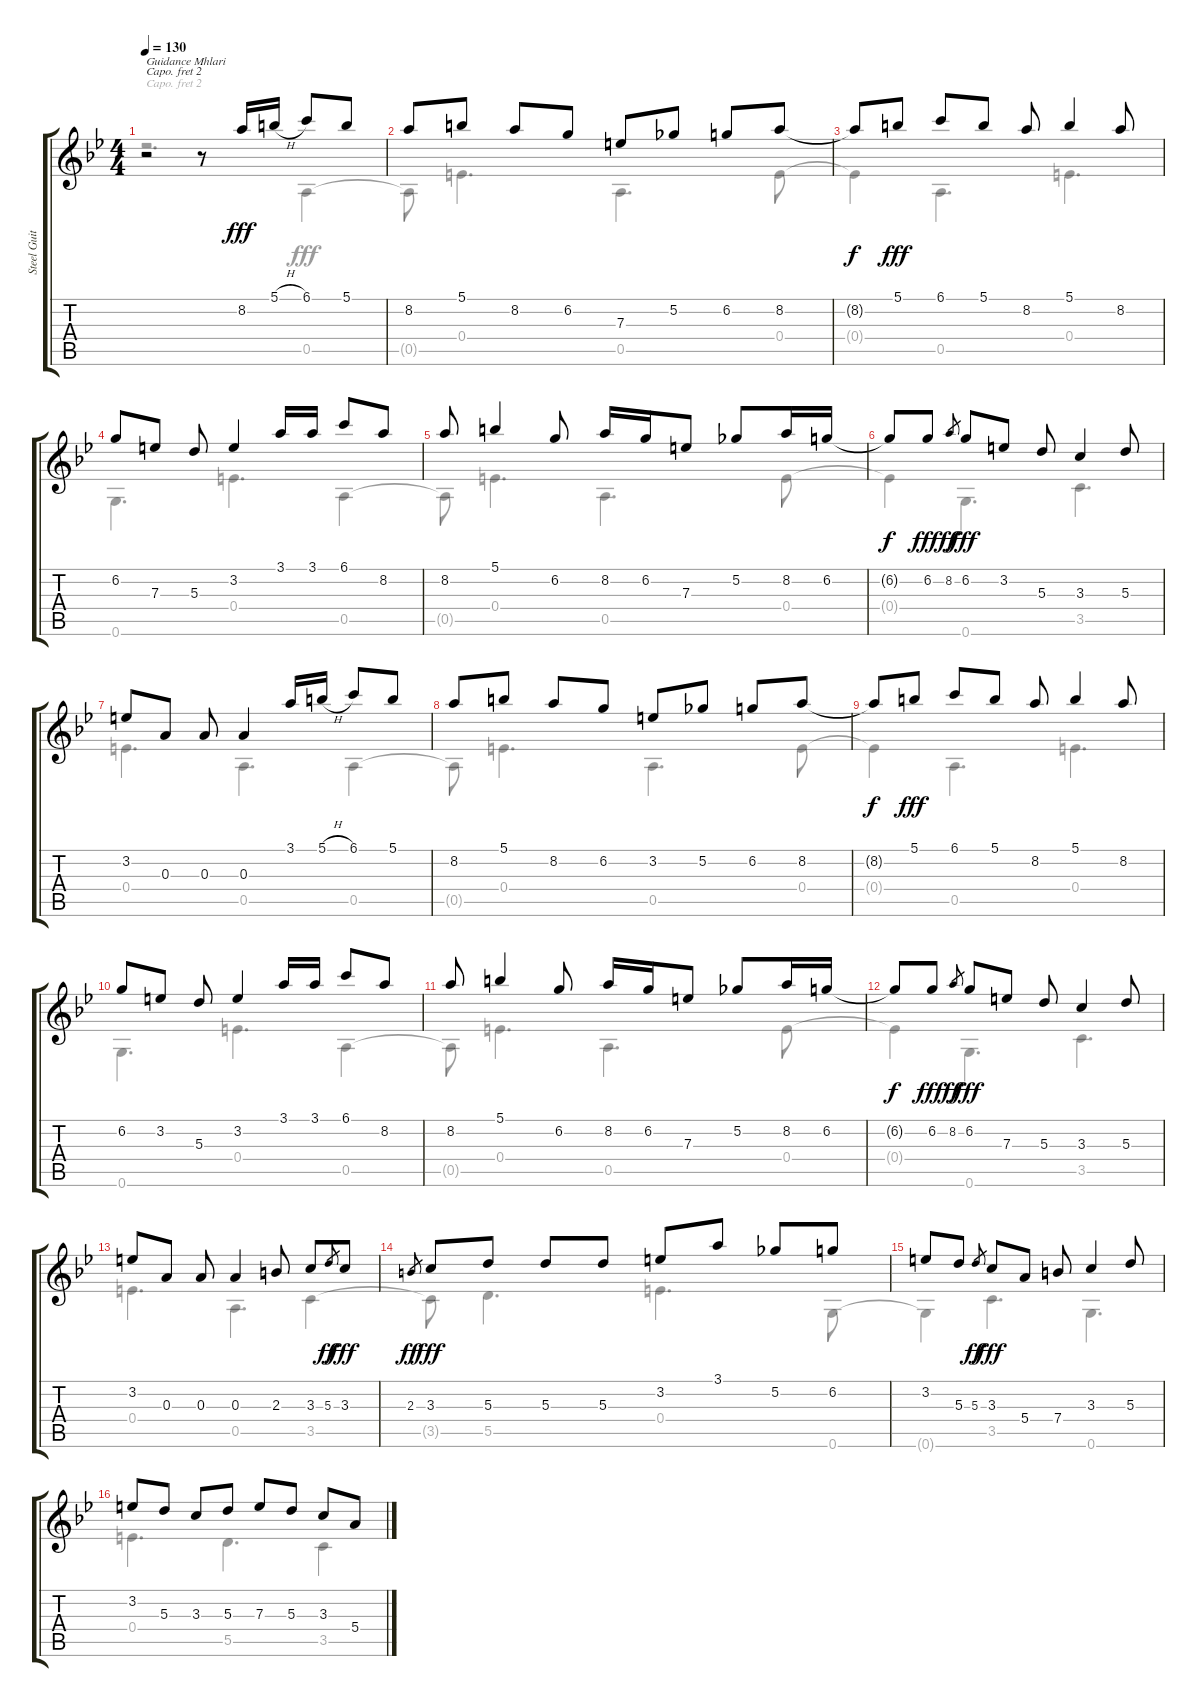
\track ("Steel Guitar" "Steel Guit") {solo instrument acousticguitarsteel}
\staff {score tabs}
\capo 2
\tuning (E4 B3 G3 D3 G2 F2) {hide}
\voice
\ts (4 4)
\tempo 130
\clef g2
\ks gminor
r.2{txt "Guidance Mhlari" dy fff instrument acousticguitarsteel} r.8 8.2.16 5.1{h}.16 6.1.8 5.1.8 |
8.2.8 5.1.8 8.2.8 6.2.8 7.3.8 5.2.8 6.2.8 8.2.8 |
8.2{t}.8{dy f} 5.1.8{dy fff} 6.1.8 5.1.8 8.2.8 5.1.4 8.2.8 |
6.2.8 7.3.8 5.3.8 3.2.4 3.1.16 3.1.16 6.1.8 8.2.8 |
8.2.8 5.1.4 6.2.8 8.2.16 6.2.16 7.3.8 5.2.8 8.2.16 6.2.16 |
6.2{t}.8{dy f} 6.2.8{dy fff} 8.2.8{gr dy ff} 6.2.8{dy fff} 3.2.8 5.3.8 3.3.4 5.3.8 |
3.2.8 0.3.8 0.3.8 0.3.4 3.1.16 5.1{h}.16 6.1.8 5.1.8 |
8.2.8 5.1.8 8.2.8 6.2.8 3.2.8 5.2.8 6.2.8 8.2.8 |
8.2{t}.8{dy f} 5.1.8{dy fff} 6.1.8 5.1.8 8.2.8 5.1.4 8.2.8 |
6.2.8 3.2.8 5.3.8 3.2.4 3.1.16 3.1.16 6.1.8 8.2.8 |
8.2.8 5.1.4 6.2.8 8.2.16 6.2.16 7.3.8 5.2.8 8.2.16 6.2.16 |
6.2{t}.8{dy f} 6.2.8{dy fff} 8.2.8{gr dy ff} 6.2.8{dy fff} 7.3.8 5.3.8 3.3.4 5.3.8 |
3.2.8 0.3.8 0.3.8 0.3.4 2.3.8 3.3.8 5.3.8{gr dy ff} 3.3.8{dy fff} |
2.3.8{gr dy ff} 3.3.8{dy fff} 5.3.8 5.3.8 5.3.8 3.2.8 3.1.8 5.2.8 6.2.8 |
3.2.8 5.3.8 5.3.8{gr dy ff} 3.3.8{dy fff} 5.4.8 7.4.8 3.3.4 5.3.8 |
3.2.8 5.3.8 3.3.8 5.3.8 7.3.8 5.3.8 3.3.8 5.4.8
\voice
\clef g2
\ottava regular
\simile none
\ks gminor
r.2{d dy fff} 0.5.4 |
0.5{t}.8 0.4.4{d} 0.5.4{d} 0.4.8 |
0.4{t}.4 0.5.4{d} 0.4.4{d} |
0.6.4{d} 0.4.4{d} 0.5.4 |
0.5{t}.8 0.4.4{d} 0.5.4{d} 0.4.8 |
0.4{t}.4 0.6.4{d} 3.5.4{d} |
0.4.4{d} 0.5.4{d} 0.5.4 |
0.5{t}.8 0.4.4{d} 0.5.4{d} 0.4.8 |
0.4{t}.4 0.5.4{d} 0.4.4{d} |
0.6.4{d} 0.4.4{d} 0.5.4 |
0.5{t}.8 0.4.4{d} 0.5.4{d} 0.4.8 |
0.4{t}.4 0.6.4{d} 3.5.4{d} |
0.4.4{d} 0.5.4{d} 3.5.4 |
3.5{t}.8 5.5.4{d} 0.4.4{d} 0.6.8 |
0.6{t}.4 3.5.4{d} 0.6.4{d} |
0.4.4{d} 5.5.4{d} 3.5.4
